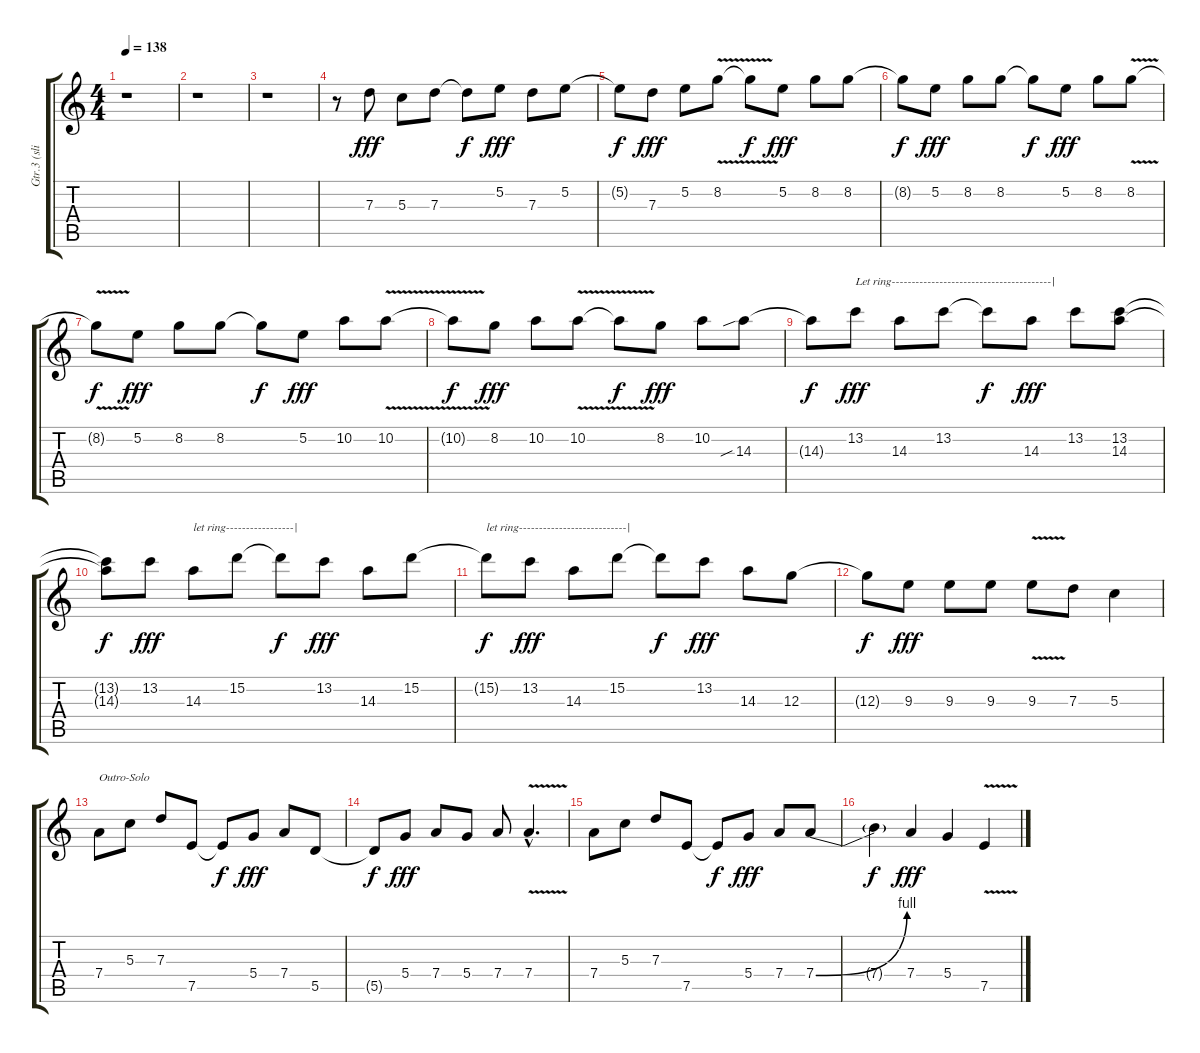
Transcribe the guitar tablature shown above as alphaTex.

\track ("Gtr.3 (slight dist.)" "Gtr.3 (sli") {instrument overdrivenguitar}
\staff {score tabs}
\tuning (E4 B3 G3 D3 A2 E2) {hide}
\ts (4 4)
\tempo 138
\clef g2
\ks aminor
r.1{dy fff} |
r.1 |
r.1 |
r.8 7.3.8 5.3.8 7.3.8 7.3{t}.8{dy f} 5.2.8{dy fff} 7.3.8 5.2.8 |
5.2{t}.8{dy f} 7.3.8{dy fff} 5.2.8 8.2{v}.8 8.2{t}.8{dy f} 5.2.8{dy fff} 8.2.8 8.2.8 |
8.2{t}.8{dy f} 5.2.8{dy fff} 8.2.8 8.2.8 8.2{t}.8{dy f} 5.2.8{dy fff} 8.2.8 8.2{v}.8 |
8.2{t}.8{dy f} 5.2.8{dy fff} 8.2.8 8.2.8 8.2{t}.8{dy f} 5.2.8{dy fff} 10.2.8 10.2{v}.8 |
10.2{t}.8{dy f} 8.2.8{dy fff} 10.2.8 10.2{v}.8 10.2{t}.8{dy f} 8.2.8{dy fff} 10.2.8 14.3{sib}.8 |
14.3{t}.8{dy f} 13.2.8{txt "Let ring----------------------------------------| " dy fff} 14.3.8 13.2.8 13.2{t}.8{dy f} 14.3.8{dy fff} 13.2.8 (13.2 14.3).8 |
(13.2{t} 14.3{t}).8{dy f} 13.2.8{dy fff} 14.3.8{txt "let ring-----------------|"} 15.2.8 15.2{t}.8{dy f} 13.2.8{dy fff} 14.3.8 15.2.8 |
15.2{t}.8{txt "let ring---------------------------|" dy f} 13.2.8{dy fff} 14.3.8 15.2.8 15.2{t}.8{dy f} 13.2.8{dy fff} 14.3.8 12.3.8 |
12.3{t}.8{dy f} 9.3.8{dy fff} 9.3.8 9.3.8 9.3{v}.8 7.3.8 5.3.4 |
7.4.8{txt "Outro-Solo" volume 14} 5.3.8 7.3.8 7.5.8 7.5{t}.8{dy f} 5.4.8{dy fff} 7.4.8 5.5.8 |
5.5{t}.8{dy f} 5.4.8{dy fff} 7.4.8 5.4.8 7.4.8 7.4{v hac}.4{d} |
7.4.8 5.3.8 7.3.8 7.5.8 7.5{t}.8{dy f} 5.4.8{dy fff} 7.4.8 7.4{be (bend 0 0 60 4)}.8 |
7.4{t}.4{dy f} 7.4.4{dy fff} 5.4.4 7.5{v}.4
